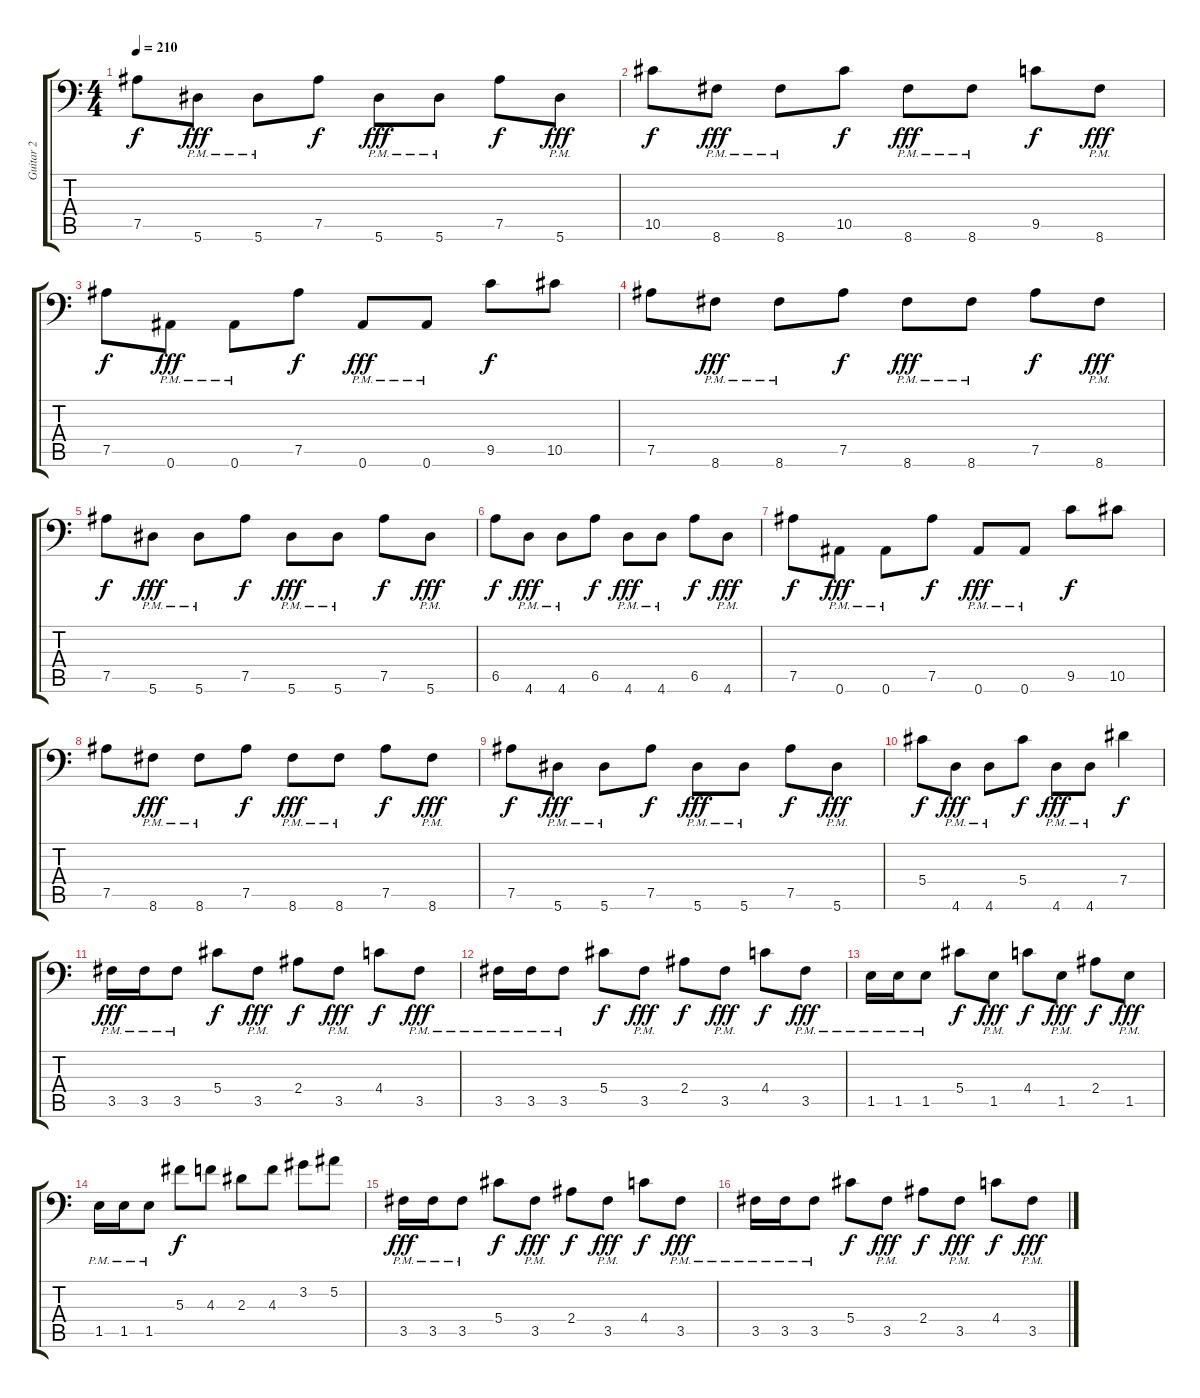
\track ("Guitar 2" "Guitar 2") {instrument distortionguitar}
\staff {score tabs}
\tuning (Bb3 F3 Db3 Ab2 Eb2 Bb1) {hide}
\ts (4 4)
\tempo 210
\clef f4
\ks c
7.5.8{dy f} 5.6{pm}.8{dy fff} 5.6{pm}.8 7.5.8{dy f} 5.6{pm}.8{dy fff} 5.6{pm}.8 7.5.8{dy f} 5.6{pm}.8{dy fff} |
10.5.8{dy f} 8.6{pm}.8{dy fff} 8.6{pm}.8 10.5.8{dy f} 8.6{pm}.8{dy fff} 8.6{pm}.8 9.5.8{dy f} 8.6{pm}.8{dy fff} |
7.5.8{dy f} 0.6{pm}.8{dy fff} 0.6{pm}.8 7.5.8{dy f} 0.6{pm}.8{dy fff} 0.6{pm}.8 9.5.8{dy f} 10.5.8 |
7.5.8 8.6{pm}.8{dy fff} 8.6{pm}.8 7.5.8{dy f} 8.6{pm}.8{dy fff} 8.6{pm}.8 7.5.8{dy f} 8.6{pm}.8{dy fff} |
7.5.8{dy f} 5.6{pm}.8{dy fff} 5.6{pm}.8 7.5.8{dy f} 5.6{pm}.8{dy fff} 5.6{pm}.8 7.5.8{dy f} 5.6{pm}.8{dy fff} |
6.5.8{dy f} 4.6{pm}.8{dy fff} 4.6{pm}.8 6.5.8{dy f} 4.6{pm}.8{dy fff} 4.6{pm}.8 6.5.8{dy f} 4.6{pm}.8{dy fff} |
7.5.8{dy f} 0.6{pm}.8{dy fff} 0.6{pm}.8 7.5.8{dy f} 0.6{pm}.8{dy fff} 0.6{pm}.8 9.5.8{dy f} 10.5.8 |
7.5.8 8.6{pm}.8{dy fff} 8.6{pm}.8 7.5.8{dy f} 8.6{pm}.8{dy fff} 8.6{pm}.8 7.5.8{dy f} 8.6{pm}.8{dy fff} |
7.5.8{dy f} 5.6{pm}.8{dy fff} 5.6{pm}.8 7.5.8{dy f} 5.6{pm}.8{dy fff} 5.6{pm}.8 7.5.8{dy f} 5.6{pm}.8{dy fff} |
5.4.8{dy f} 4.6{pm}.8{dy fff} 4.6{pm}.8 5.4.8{dy f} 4.6{pm}.8{dy fff} 4.6{pm}.8 7.4.4{dy f} |
3.5{pm}.16{dy fff} 3.5{pm}.16 3.5{pm}.8 5.4.8{dy f} 3.5{pm}.8{dy fff} 2.4.8{dy f} 3.5{pm}.8{dy fff} 4.4.8{dy f} 3.5{pm}.8{dy fff} |
3.5{pm}.16 3.5{pm}.16 3.5{pm}.8 5.4.8{dy f} 3.5{pm}.8{dy fff} 2.4.8{dy f} 3.5{pm}.8{dy fff} 4.4.8{dy f} 3.5{pm}.8{dy fff} |
1.5{pm}.16 1.5{pm}.16 1.5{pm}.8 5.4.8{dy f} 1.5{pm}.8{dy fff} 4.4.8{dy f} 1.5{pm}.8{dy fff} 2.4.8{dy f} 1.5{pm}.8{dy fff} |
1.5{pm}.16 1.5{pm}.16 1.5{pm}.8 5.3.8{dy f} 4.3.8 2.3.8 4.3.8 3.2.8 5.2.8 |
3.5{pm}.16{dy fff} 3.5{pm}.16 3.5{pm}.8 5.4.8{dy f} 3.5{pm}.8{dy fff} 2.4.8{dy f} 3.5{pm}.8{dy fff} 4.4.8{dy f} 3.5{pm}.8{dy fff} |
3.5{pm}.16 3.5{pm}.16 3.5{pm}.8 5.4.8{dy f} 3.5{pm}.8{dy fff} 2.4.8{dy f} 3.5{pm}.8{dy fff} 4.4.8{dy f} 3.5{pm}.8{dy fff}
